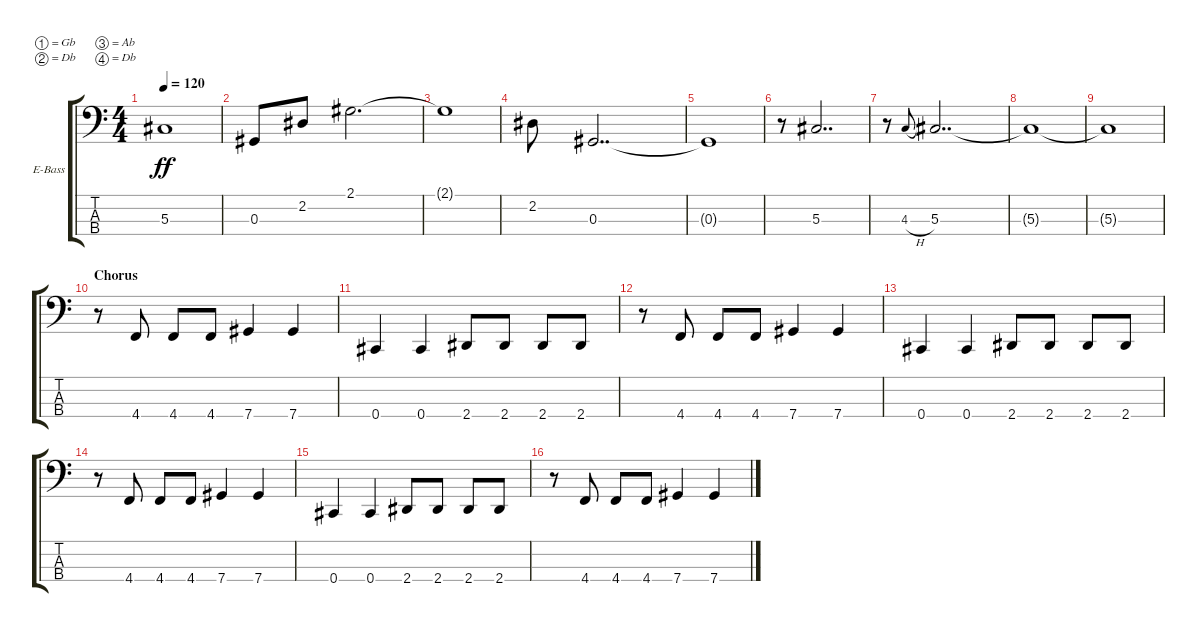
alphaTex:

\defaultSystemsLayout 4
\bracketExtendMode groupsimilarinstruments
\firstSystemTrackNameOrientation horizontal
\otherSystemsTrackNameOrientation horizontal
\track ("Electric Bass" "E-Bass") {instrument electricbassfinger}
\staff {score tabs}
\tuning (Gb2 Db2 Ab1 Db1)
\ts (4 4)
\tempo 120
\clef f4
\ks c
5.3{t}.1{dy ff} |
0.3.8 2.2.8 2.1.2{d} |
2.1{t}.1 |
2.2.8 0.3.2{dd} |
0.3{t}.1 |
r.8 5.3.2{dd} |
r.8 4.3{h}.8{gr onbeat} 5.3.2{dd} |
5.3{t}.1 |
5.3{t}.1 |
\section ("" "Chorus")
r.8 4.4.8 4.4.8 4.4.8 7.4.4 7.4.4 |
0.4.4 0.4.4 2.4.8 2.4.8 2.4.8 2.4.8 |
r.8 4.4.8 4.4.8 4.4.8 7.4.4 7.4.4 |
0.4.4 0.4.4 2.4.8 2.4.8 2.4.8 2.4.8 |
r.8 4.4.8 4.4.8 4.4.8 7.4.4 7.4.4 |
0.4.4 0.4.4 2.4.8 2.4.8 2.4.8 2.4.8 |
r.8 4.4.8 4.4.8 4.4.8 7.4.4 7.4.4
